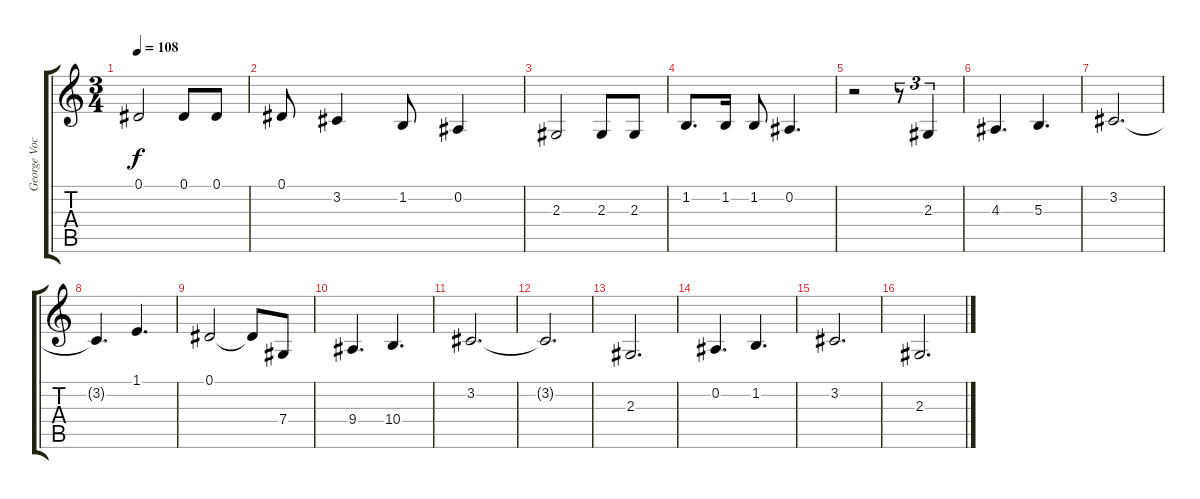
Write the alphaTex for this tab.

\track ("George Vocal" "George Voc") {instrument flute}
\staff {score tabs}
\tuning (Eb4 Bb3 Gb3 Db3 Ab2 Eb2) {hide}
\ts (3 4)
\tempo 108
\clef g2
\ks c
0.1.2{dy f} 0.1.8 0.1.8 |
0.1.8 3.2.4 1.2.8 0.2.4 |
2.3.2 2.3.8 2.3.8 |
1.2.8{d} 1.2.16 1.2.8 0.2.4{d} |
r.2 r.8{tu (3 2)} 2.3.4{tu (3 2)} |
4.3.4{d} 5.3.4{d} |
3.2.2{d} |
3.2{t}.4{d} 1.1.4{d} |
0.1.2 0.1{t}.8 7.4.8 |
9.4.4{d} 10.4.4{d} |
3.2.2{d} |
3.2{t}.2{d} |
2.3.2{d} |
0.2.4{d} 1.2.4{d} |
3.2.2{d} |
2.3.2{d}
